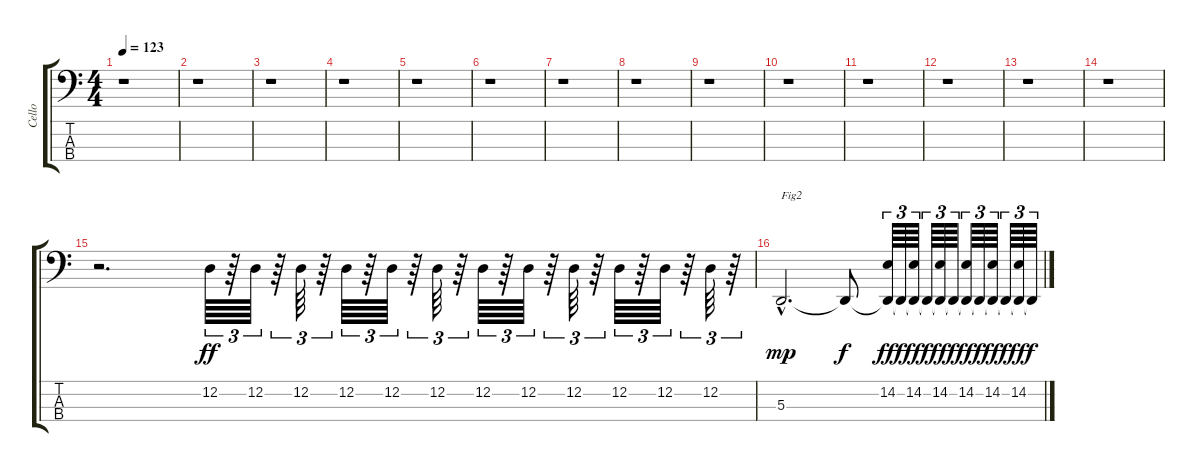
\track ("Cello" "Cello") {instrument cello}
\staff {score tabs}
\tuning (G2 D2 A1 D1) {hide}
\ts (4 4)
\tempo 123
\clef f4
\ks c
r.1{dy ff instrument cello} |
r.1 |
r.1 |
r.1 |
r.1 |
r.1 |
r.1 |
r.1 |
r.1 |
r.1 |
r.1 |
r.1 |
r.1 |
r.1 |
r.2{d} 12.2.64{tu (3 2)} r.64{tu (3 2)} 12.2.64{tu (3 2)} r.64{tu (3 2)} 12.2.64{tu (3 2)} r.64{tu (3 2)} 12.2.64{tu (3 2)} r.64{tu (3 2)} 12.2.64{tu (3 2)} r.64{tu (3 2)} 12.2.64{tu (3 2)} r.64{tu (3 2)} 12.2.64{tu (3 2)} r.64{tu (3 2)} 12.2.64{tu (3 2)} r.64{tu (3 2)} 12.2.64{tu (3 2)} r.64{tu (3 2)} 12.2.64{tu (3 2)} r.64{tu (3 2)} 12.2.64{tu (3 2)} r.64{tu (3 2)} 12.2.64{tu (3 2)} r.64{tu (3 2)} |
5.3{hac}.2{d txt "Fig2" dy mp} 5.3{t}.8{dy f} (14.2 5.3{t}).64{tu (3 2) dy ff} 5.3{t}.64{tu (3 2) dy f} (14.2 5.3{t}).64{tu (3 2) dy ff} 5.3{t}.64{tu (3 2) dy f} (14.2 5.3{t}).64{tu (3 2) dy ff} 5.3{t}.64{tu (3 2) dy f} (14.2 5.3{t}).64{tu (3 2) dy ff} 5.3{t}.64{tu (3 2) dy f} (14.2 5.3{t}).64{tu (3 2) dy ff} 5.3{t}.64{tu (3 2) dy f} (14.2 5.3{t}).64{tu (3 2) dy ff} 5.3{t}.64{tu (3 2) dy f}
